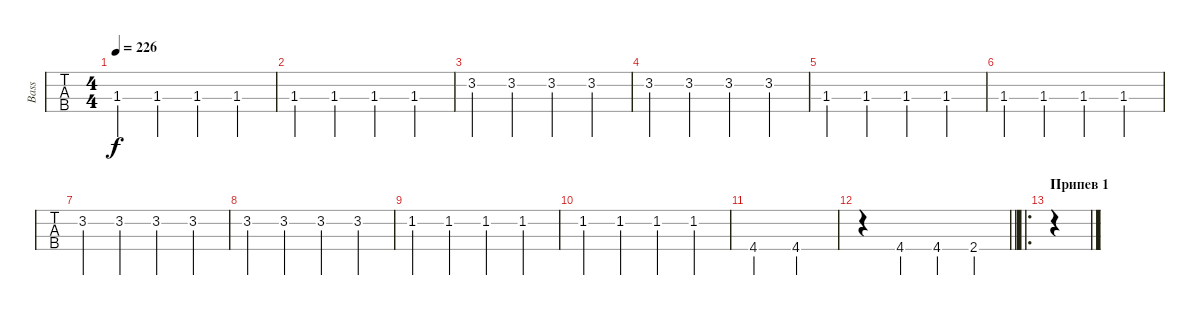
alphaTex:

\track ("Bass" "Bass") {instrument electricbasspick}
\staff {tabs}
\tuning (G2 D2 A1 E1) {hide}
\ts (4 4)
\tempo 226
\clef f4
\ks c
1.3.4{dy f} 1.3.4 1.3.4 1.3.4 |
1.3.4 1.3.4 1.3.4 1.3.4 |
3.2.4 3.2.4 3.2.4 3.2.4 |
3.2.4 3.2.4 3.2.4 3.2.4 |
1.3.4 1.3.4 1.3.4 1.3.4 |
1.3.4 1.3.4 1.3.4 1.3.4 |
3.2.4 3.2.4 3.2.4 3.2.4 |
3.2.4 3.2.4 3.2.4 3.2.4 |
1.2.4 1.2.4 1.2.4 1.2.4 |
1.2.4 1.2.4 1.2.4 1.2.4 |
4.4.2 4.4.2 |
\barLineRight lightlight
r.4 4.4.4 4.4.4 2.4.4 |
\ro
\section ("" "Припев 1")
